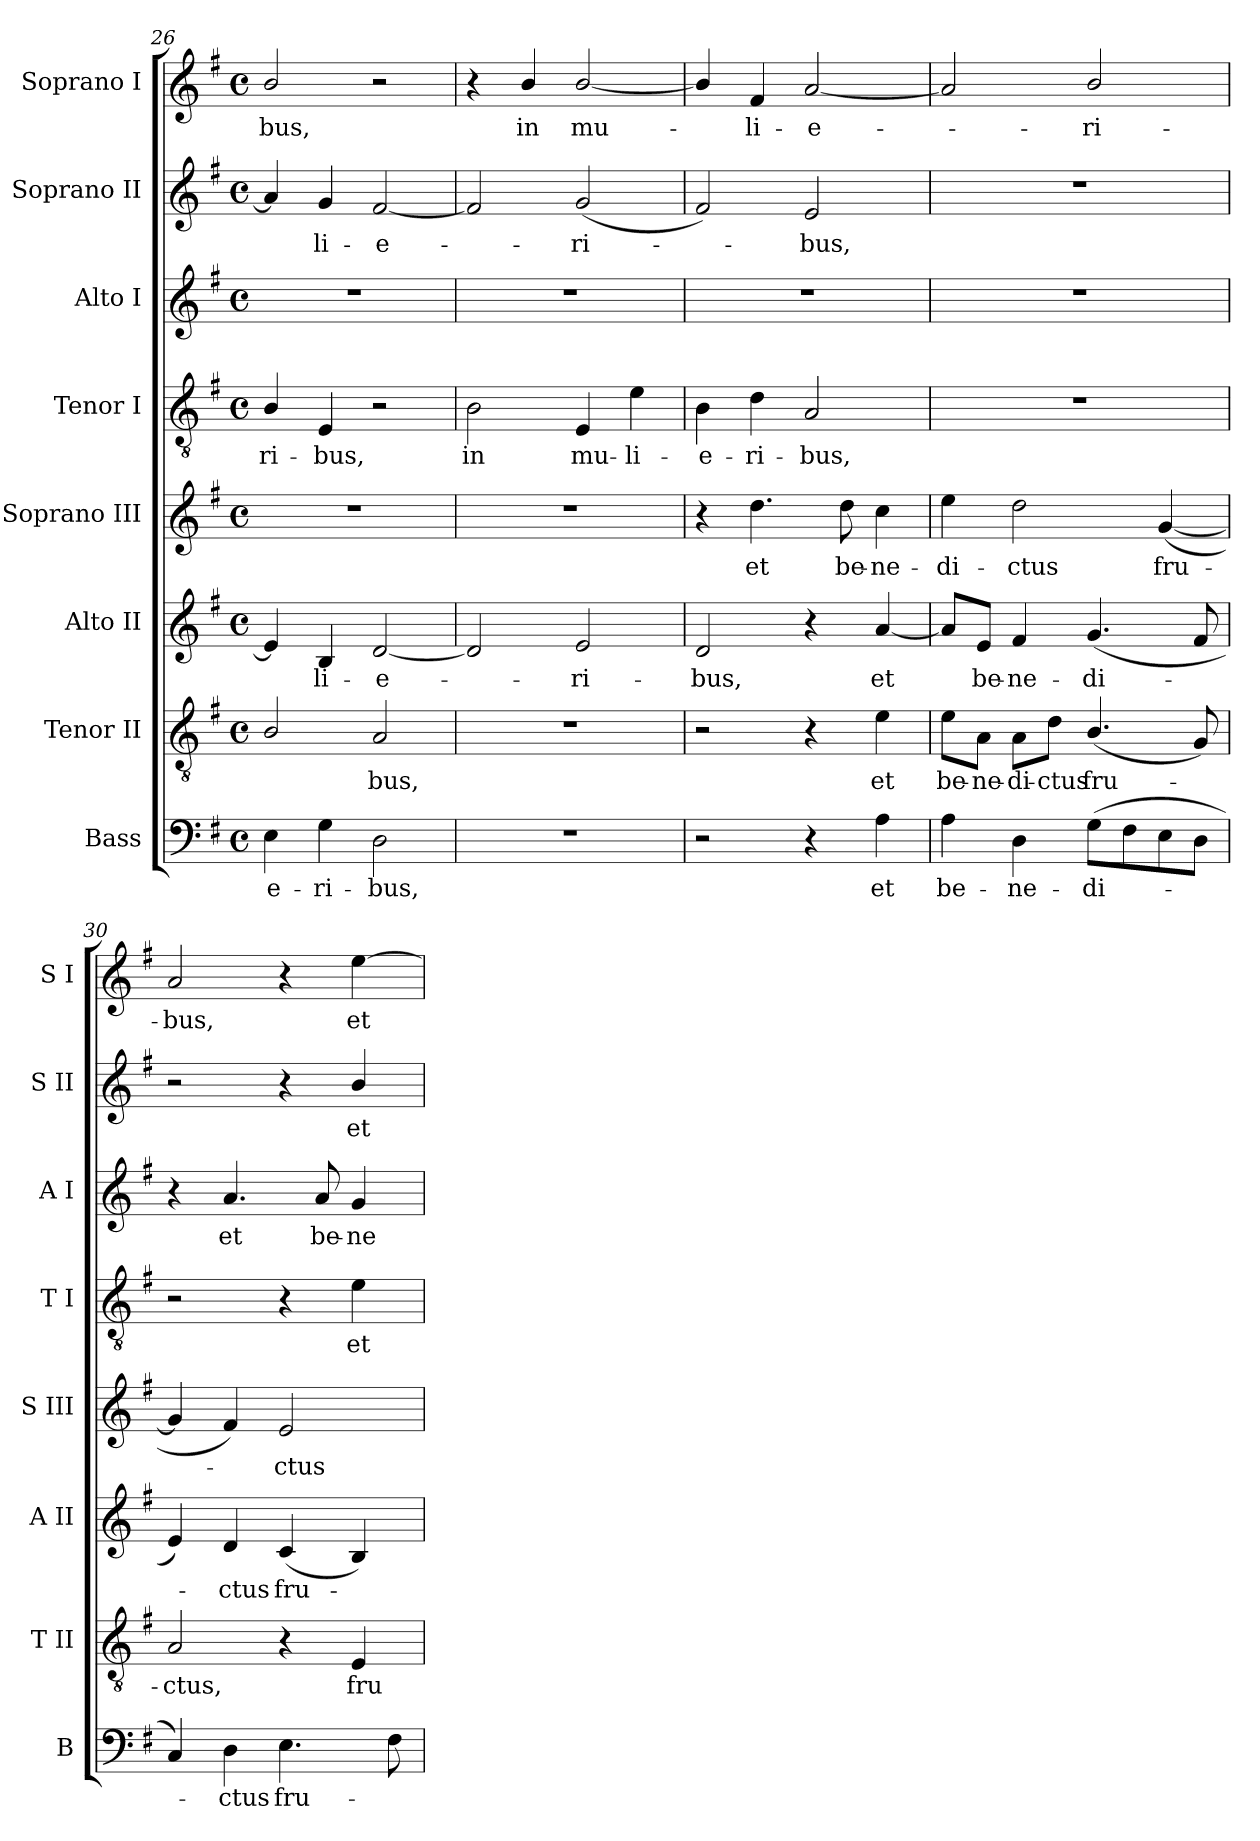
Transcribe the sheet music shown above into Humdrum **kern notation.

**kern	**text	**kern	**text	**kern	**text	**kern	**text	**kern	**text	**kern	**text	**kern	**text	**kern	**text
*part8	*part8	*part7	*part7	*part6	*part6	*part5	*part5	*part4	*part4	*part3	*part3	*part2	*part2	*part1	*part1
*staff8	*staff8	*staff7	*staff7	*staff6	*staff6	*staff5	*staff5	*staff4	*staff4	*staff3	*staff3	*staff2	*staff2	*staff1	*staff1
*I"Bass	*	*I"Tenor II	*	*I"Alto II	*	*I"Soprano III	*	*I"Tenor I	*	*I"Alto I	*	*I"Soprano II	*	*I"Soprano I	*
*I'B	*	*I'T II	*	*I'A II	*	*I'S III	*	*I'T I	*	*I'A I	*	*I'S II	*	*I'S I	*
*clefF4	*	*clefGv2	*	*clefG2	*	*clefG2	*	*clefGv2	*	*clefG2	*	*clefG2	*	*clefG2	*
*k[f#]	*	*k[f#]	*	*k[f#]	*	*k[f#]	*	*k[f#]	*	*k[f#]	*	*k[f#]	*	*k[f#]	*
*G:	*	*G:	*	*G:	*	*G:	*	*G:	*	*G:	*	*G:	*	*G:	*
*M4/4	*	*M4/4	*	*M4/4	*	*M4/4	*	*M4/4	*	*M4/4	*	*M4/4	*	*M4/4	*
*met(c)	*	*met(c)	*	*met(c)	*	*met(c)	*	*met(c)	*	*met(c)	*	*met(c)	*	*met(c)	*
=26	=26	=26	=26	=26	=26	=26	=26	=26	=26	=26	=26	=26	=26	=26	=26
!	!LO:LY:b	!	!	!	!	!	!	!	!LO:LY:b	!	!	!	!	!	!LO:LY:b
4E	-e-	2B/	.	4e]	.	1r	.	4B/	-ri-	1r	.	4a]	.	2b/	-bus,
!	!LO:LY:b	!	!	!	!LO:LY:b	!	!	!	!LO:LY:b	!	!	!	!LO:LY:b	!	!
4G	-ri-	.	.	4B	li-	.	.	4E	-bus,	.	.	4g	li-	.	.
!	!LO:LY:b	!	!LO:LY:b	!	!LO:LY:b	!	!	!	!	!	!	!	!LO:LY:b	!	!
2D	-bus,	2A	bus,	[2d	-e-	.	.	2r	.	.	.	[2f#	-e-	2r	.
=27	=27	=27	=27	=27	=27	=27	=27	=27	=27	=27	=27	=27	=27	=27	=27
!	!	!	!	!	!	!	!	!	!LO:LY:b	!	!	!	!	!	!
1r	.	1r	.	2d]	.	1r	.	2B	in	1r	.	2f#]	.	4r	.
!	!	!	!	!	!	!	!	!	!	!	!	!	!	!	!LO:LY:b
.	.	.	.	.	.	.	.	.	.	.	.	.	.	4b/	in
!	!	!	!	!	!LO:LY:b	!	!	!	!LO:LY:b	!	!	!	!LO:LY:b	!	!LO:LY:b
.	.	.	.	2e	ri-	.	.	4E	mu-	.	.	(<2g	ri-	[2b/	mu-
!	!	!	!	!	!	!	!	!	!LO:LY:b	!	!	!	!	!	!
.	.	.	.	.	.	.	.	4e	-li-	.	.	.	.	.	.
=28	=28	=28	=28	=28	=28	=28	=28	=28	=28	=28	=28	=28	=28	=28	=28
!	!	!	!	!	!LO:LY:b	!	!	!	!LO:LY:b	!	!	!	!	!	!
2r	.	2r	.	2d	-bus,	4r	.	4B	-e-	1r	.	2f#)	.	4b/]	.
!	!	!	!	!	!	!	!LO:LY:b	!	!LO:LY:b	!	!	!	!	!	!LO:LY:b
.	.	.	.	.	.	4.dd	et	4d	-ri-	.	.	.	.	4f#	li-
!	!	!	!	!	!	!	!	!	!LO:LY:b	!	!	!	!LO:LY:b	!	!LO:LY:b
4r	.	4r	.	4r	.	.	.	2A	-bus,	.	.	2e	bus,	[2a	-e-
!	!	!	!	!	!	!	!LO:LY:b	!	!	!	!	!	!	!	!
.	.	.	.	.	.	8dd	be-	.	.	.	.	.	.	.	.
!	!LO:LY:b	!	!LO:LY:b	!	!LO:LY:b	!	!LO:LY:b	!	!	!	!	!	!	!	!
4A	et	4e	et	[4a	et	4cc	-ne-	.	.	.	.	.	.	.	.
=29	=29	=29	=29	=29	=29	=29	=29	=29	=29	=29	=29	=29	=29	=29	=29
!	!LO:LY:b	!	!LO:LY:b	!	!	!	!LO:LY:b	!	!	!	!	!	!	!	!
4A	be-	8e\L	be-	8a/L]	.	4ee	-di-	1r	.	1r	.	1r	.	2a]	.
!	!	!	!LO:LY:b	!	!LO:LY:b	!	!	!	!	!	!	!	!	!	!
.	.	8A\J	-ne-	8e/J	be-	.	.	.	.	.	.	.	.	.	.
!	!LO:LY:b	!	!LO:LY:b	!	!LO:LY:b	!	!LO:LY:b	!	!	!	!	!	!	!	!
4D	-ne-	8A\L	-di-	4f#	-ne-	2dd	-ctus	.	.	.	.	.	.	.	.
!	!	!	!LO:LY:b	!	!	!	!	!	!	!	!	!	!	!	!
.	.	8d\J	-ctus	.	.	.	.	.	.	.	.	.	.	.	.
!	!LO:LY:b	!	!LO:LY:b	!	!LO:LY:b	!	!	!	!	!	!	!	!	!	!LO:LY:b
(>8GL	-di-	(<4.B/	fru-	(<4.g	-di-	.	.	.	.	.	.	.	.	2b/	ri-
8F#	.	.	.	.	.	.	.	.	.	.	.	.	.	.	.
!	!	!	!	!	!	!	!LO:LY:b	!	!	!	!	!	!	!	!
8E	.	.	.	.	.	(<[4g	fru-	.	.	.	.	.	.	.	.
8DJ	.	8G)	.	8f#	.	.	.	.	.	.	.	.	.	.	.
=30	=30	=30	=30	=30	=30	=30	=30	=30	=30	=30	=30	=30	=30	=30	=30
!	!	!	!LO:LY:b	!	!	!	!	!	!	!	!	!	!	!	!LO:LY:b
4C)	.	2A	ctus,	4e)	.	4g]	.	2r	.	4r	.	2r	.	2a	-bus,
!	!LO:LY:b	!	!	!	!LO:LY:b	!	!	!	!	!	!LO:LY:b	!	!	!	!
4D	ctus	.	.	4d	ctus	4f#)	.	.	.	4.a	et	.	.	.	.
!	!LO:LY:b	!	!	!	!LO:LY:b	!	!LO:LY:b	!	!	!	!	!	!	!	!
4.E	fru-	4r	.	(<4c	fru-	2e	ctus	4r	.	.	.	4r	.	4r	.
!	!	!	!	!	!	!	!	!	!	!	!LO:LY:b	!	!	!	!
.	.	.	.	.	.	.	.	.	.	8a	be-	.	.	.	.
!	!	!	!LO:LY:b	!	!	!	!	!	!LO:LY:b	!	!LO:LY:b	!	!LO:LY:b	!	!LO:LY:b
.	.	4E	fru-	4B)	.	.	.	4e	et	4g	-ne-	4b/	et	[4ee	et
8F#	.	.	.	.	.	.	.	.	.	.	.	.	.	.	.
=	=	=	=	=	=	=	=	=	=	=	=	=	=	=	=
*-	*-	*-	*-	*-	*-	*-	*-	*-	*-	*-	*-	*-	*-	*-	*-
